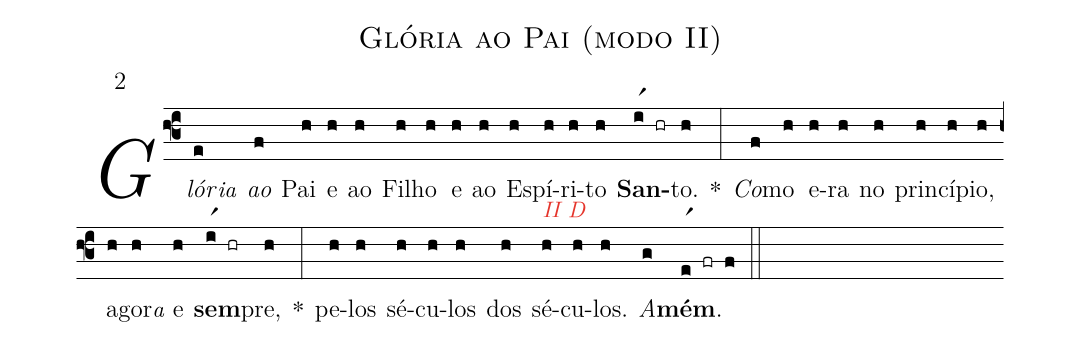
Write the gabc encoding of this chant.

name: Glória ao Pai (modo II);
mode: 2;
%%
(f3)

<i>Glór</i><e>ia</e>(e) <i>ao</i>(f) Pai(h) e(h) ao(h) Fi(h)lho(h) e(h) ao(h) Es(h)pí(h)ri(h)to(h) <b>San</b>(ir1 hr)to.(h) *(:) <i>Co</i>(f)mo(h) e(h)ra(h) no(h) prin(h)cí(h)pio,(h) a(h)go(h)r<e>a</e> e(h) <b>sem</b>(ir1 hr)pre,(h) *(:) pe(h)los(h) sé(h)cu(h)los(h) dos(h)

sé<alt>\textcolor{gregoriocolor}{II D}</alt>(h)cu(h)los.(h) <i>A</i>(g)<b>mém</b>.(er1 fr f)

(::)
